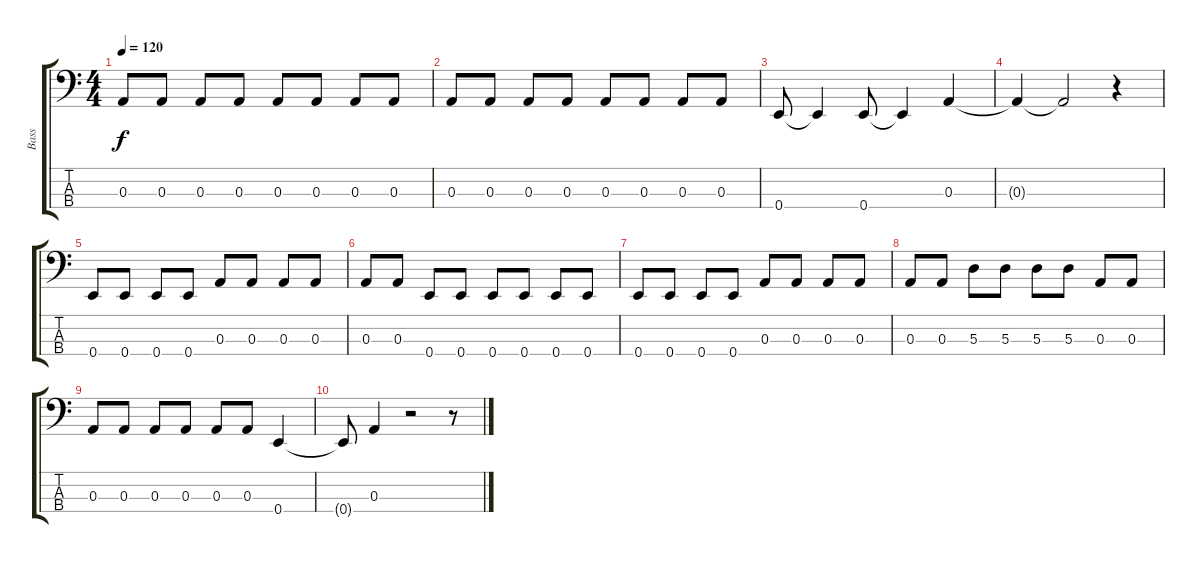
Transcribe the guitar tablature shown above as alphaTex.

\track ("Bass" "Bass") {instrument electricbasspick}
\staff {score tabs}
\tuning (G2 D2 A1 E1) {hide}
\ts (4 4)
\tempo 120
\clef f4
\ks c
0.3.8{dy f} 0.3.8 0.3.8 0.3.8 0.3.8 0.3.8 0.3.8 0.3.8 |
0.3.8 0.3.8 0.3.8 0.3.8 0.3.8 0.3.8 0.3.8 0.3.8 |
0.4.8 0.4{t}.4 0.4.8 0.4{t}.4 0.3.4 |
0.3{t}.4 0.3{t}.2 r.4 |
0.4.8 0.4.8 0.4.8 0.4.8 0.3.8 0.3.8 0.3.8 0.3.8 |
0.3.8 0.3.8 0.4.8 0.4.8 0.4.8 0.4.8 0.4.8 0.4.8 |
0.4.8 0.4.8 0.4.8 0.4.8 0.3.8 0.3.8 0.3.8 0.3.8 |
0.3.8 0.3.8 5.3.8 5.3.8 5.3.8 5.3.8 0.3.8 0.3.8 |
0.3.8 0.3.8 0.3.8 0.3.8 0.3.8 0.3.8 0.4.4 |
0.4{t}.8 0.3.4 r.2 r.8
